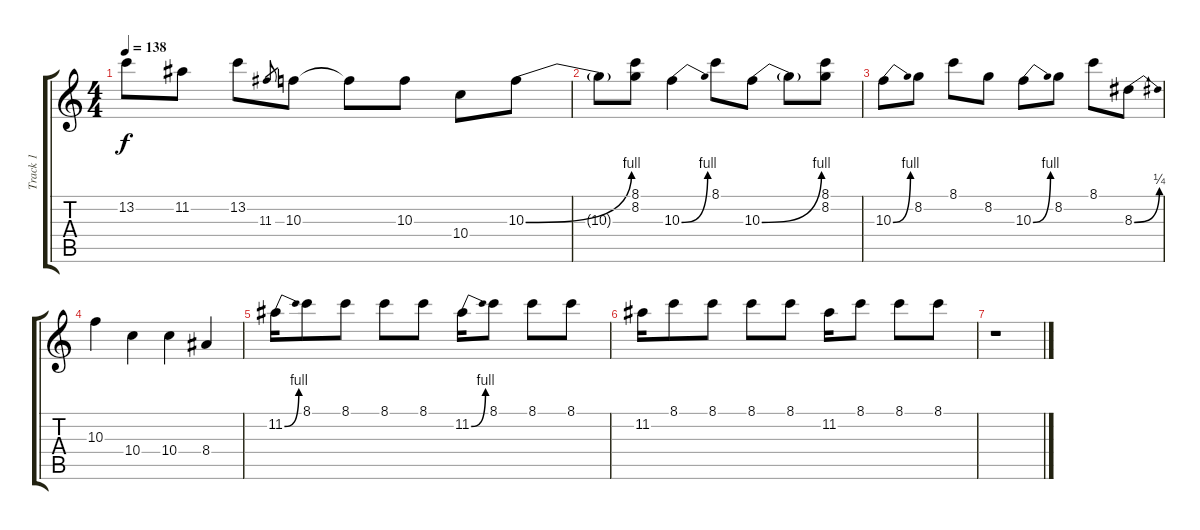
\track ("Track 1" "Track 1") {instrument electricguitarclean}
\staff {score tabs}
\tuning (E4 B3 G3 D3 A2 E2) {hide}
\ts (4 4)
\tempo 138
\clef g2
\ks c
13.2.8{dy f} 11.2.8 13.2.8 11.3.8{gr} 10.3.8 10.3{t}.8 10.3.8 10.4.8 10.3{be (bend 0 0 60 4)}.8 |
10.3{t}.8 (8.1 8.2).8 10.3{be (bend 0 0 60 4)}.4 8.1.8 10.3{be (bend 0 0 60 4)}.8 10.3{t}.8 (8.1 8.2).8 |
10.3{be (bend 0 0 60 4)}.8 8.2.8 8.1.8 8.2.8 10.3{be (bend 0 0 60 4)}.8 8.2.8 8.1.8 8.3{be (bend 0 0 60 1)}.8 |
10.3.4 10.4.4 10.4.4 8.4.4 |
11.2{be (bend 0 0 60 4)}.16 8.1.8 8.1.8 8.1.8 8.1.8 11.2{be (bend 0 0 60 4)}.16 8.1.8 8.1.8 8.1.8 |
11.2.16 8.1.8 8.1.8 8.1.8 8.1.8 11.2.16 8.1.8 8.1.8 8.1.8 |
r.1
